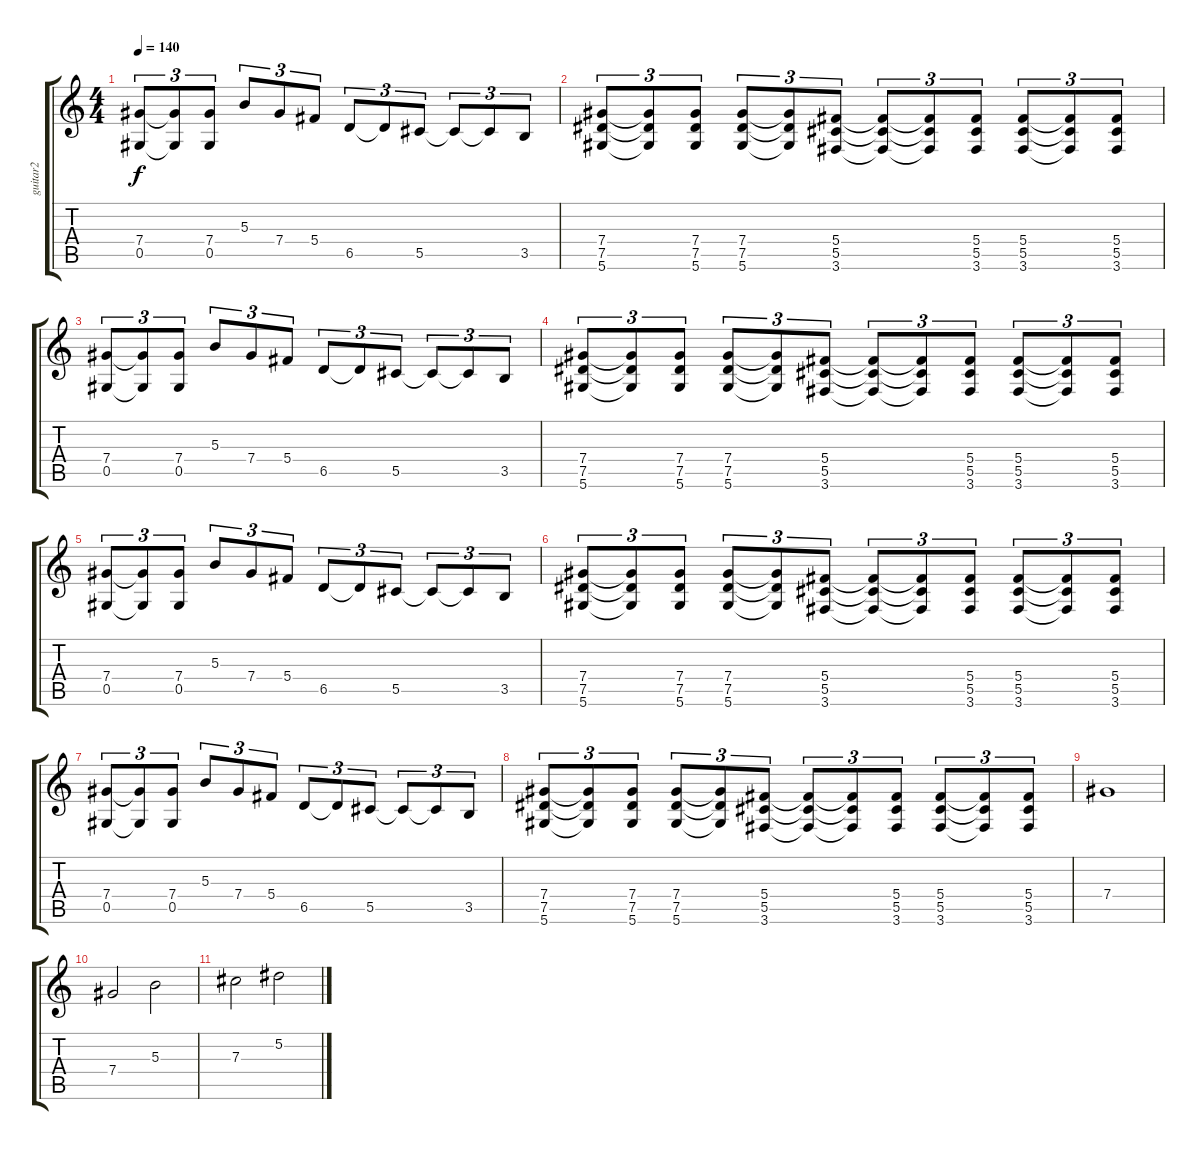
\track ("guitar2" "guitar2") {instrument distortionguitar}
\staff {score tabs}
\tuning (Eb4 Bb3 Gb3 Db3 Ab2 Eb2) {hide}
\ts (4 4)
\tempo 140
\clef g2
\ks c
(7.4 0.5).8{tu (3 2) dy f} (7.4{t} 0.5{t}).8{tu (3 2)} (7.4 0.5).8{tu (3 2)} 5.3.8{tu (3 2)} 7.4.8{tu (3 2)} 5.4.8{tu (3 2)} 6.5.8{tu (3 2)} 6.5{t}.8{tu (3 2)} 5.5.8{tu (3 2)} 5.5{t}.8{tu (3 2)} 5.5{t}.8{tu (3 2)} 3.5.8{tu (3 2)} |
(7.4 7.5 5.6).8{tu (3 2)} (7.4{t} 7.5{t} 5.6{t}).8{tu (3 2)} (7.4 7.5 5.6).8{tu (3 2)} (7.4 7.5 5.6).8{tu (3 2)} (7.4{t} 7.5{t} 5.6{t}).8{tu (3 2)} (5.4 5.5 3.6).8{tu (3 2)} (5.4{t} 5.5{t} 3.6{t}).8{tu (3 2)} (5.4{t} 5.5{t} 3.6{t}).8{tu (3 2)} (5.4 5.5 3.6).8{tu (3 2)} (5.4 5.5 3.6).8{tu (3 2)} (5.4{t} 5.5{t} 3.6{t}).8{tu (3 2)} (5.4 5.5 3.6).8{tu (3 2)} |
(7.4 0.5).8{tu (3 2)} (7.4{t} 0.5{t}).8{tu (3 2)} (7.4 0.5).8{tu (3 2)} 5.3.8{tu (3 2)} 7.4.8{tu (3 2)} 5.4.8{tu (3 2)} 6.5.8{tu (3 2)} 6.5{t}.8{tu (3 2)} 5.5.8{tu (3 2)} 5.5{t}.8{tu (3 2)} 5.5{t}.8{tu (3 2)} 3.5.8{tu (3 2)} |
(7.4 7.5 5.6).8{tu (3 2)} (7.4{t} 7.5{t} 5.6{t}).8{tu (3 2)} (7.4 7.5 5.6).8{tu (3 2)} (7.4 7.5 5.6).8{tu (3 2)} (7.4{t} 7.5{t} 5.6{t}).8{tu (3 2)} (5.4 5.5 3.6).8{tu (3 2)} (5.4{t} 5.5{t} 3.6{t}).8{tu (3 2)} (5.4{t} 5.5{t} 3.6{t}).8{tu (3 2)} (5.4 5.5 3.6).8{tu (3 2)} (5.4 5.5 3.6).8{tu (3 2)} (5.4{t} 5.5{t} 3.6{t}).8{tu (3 2)} (5.4 5.5 3.6).8{tu (3 2)} |
(7.4 0.5).8{tu (3 2)} (7.4{t} 0.5{t}).8{tu (3 2)} (7.4 0.5).8{tu (3 2)} 5.3.8{tu (3 2)} 7.4.8{tu (3 2)} 5.4.8{tu (3 2)} 6.5.8{tu (3 2)} 6.5{t}.8{tu (3 2)} 5.5.8{tu (3 2)} 5.5{t}.8{tu (3 2)} 5.5{t}.8{tu (3 2)} 3.5.8{tu (3 2)} |
(7.4 7.5 5.6).8{tu (3 2)} (7.4{t} 7.5{t} 5.6{t}).8{tu (3 2)} (7.4 7.5 5.6).8{tu (3 2)} (7.4 7.5 5.6).8{tu (3 2)} (7.4{t} 7.5{t} 5.6{t}).8{tu (3 2)} (5.4 5.5 3.6).8{tu (3 2)} (5.4{t} 5.5{t} 3.6{t}).8{tu (3 2)} (5.4{t} 5.5{t} 3.6{t}).8{tu (3 2)} (5.4 5.5 3.6).8{tu (3 2)} (5.4 5.5 3.6).8{tu (3 2)} (5.4{t} 5.5{t} 3.6{t}).8{tu (3 2)} (5.4 5.5 3.6).8{tu (3 2)} |
(7.4 0.5).8{tu (3 2)} (7.4{t} 0.5{t}).8{tu (3 2)} (7.4 0.5).8{tu (3 2)} 5.3.8{tu (3 2)} 7.4.8{tu (3 2)} 5.4.8{tu (3 2)} 6.5.8{tu (3 2)} 6.5{t}.8{tu (3 2)} 5.5.8{tu (3 2)} 5.5{t}.8{tu (3 2)} 5.5{t}.8{tu (3 2)} 3.5.8{tu (3 2)} |
(7.4 7.5 5.6).8{tu (3 2)} (7.4{t} 7.5{t} 5.6{t}).8{tu (3 2)} (7.4 7.5 5.6).8{tu (3 2)} (7.4 7.5 5.6).8{tu (3 2)} (7.4{t} 7.5{t} 5.6{t}).8{tu (3 2)} (5.4 5.5 3.6).8{tu (3 2)} (5.4{t} 5.5{t} 3.6{t}).8{tu (3 2)} (5.4{t} 5.5{t} 3.6{t}).8{tu (3 2)} (5.4 5.5 3.6).8{tu (3 2)} (5.4 5.5 3.6).8{tu (3 2)} (5.4{t} 5.5{t} 3.6{t}).8{tu (3 2)} (5.4 5.5 3.6).8{tu (3 2)} |
7.4.1 |
7.4.2 5.3.2 |
7.3.2 5.2.2
